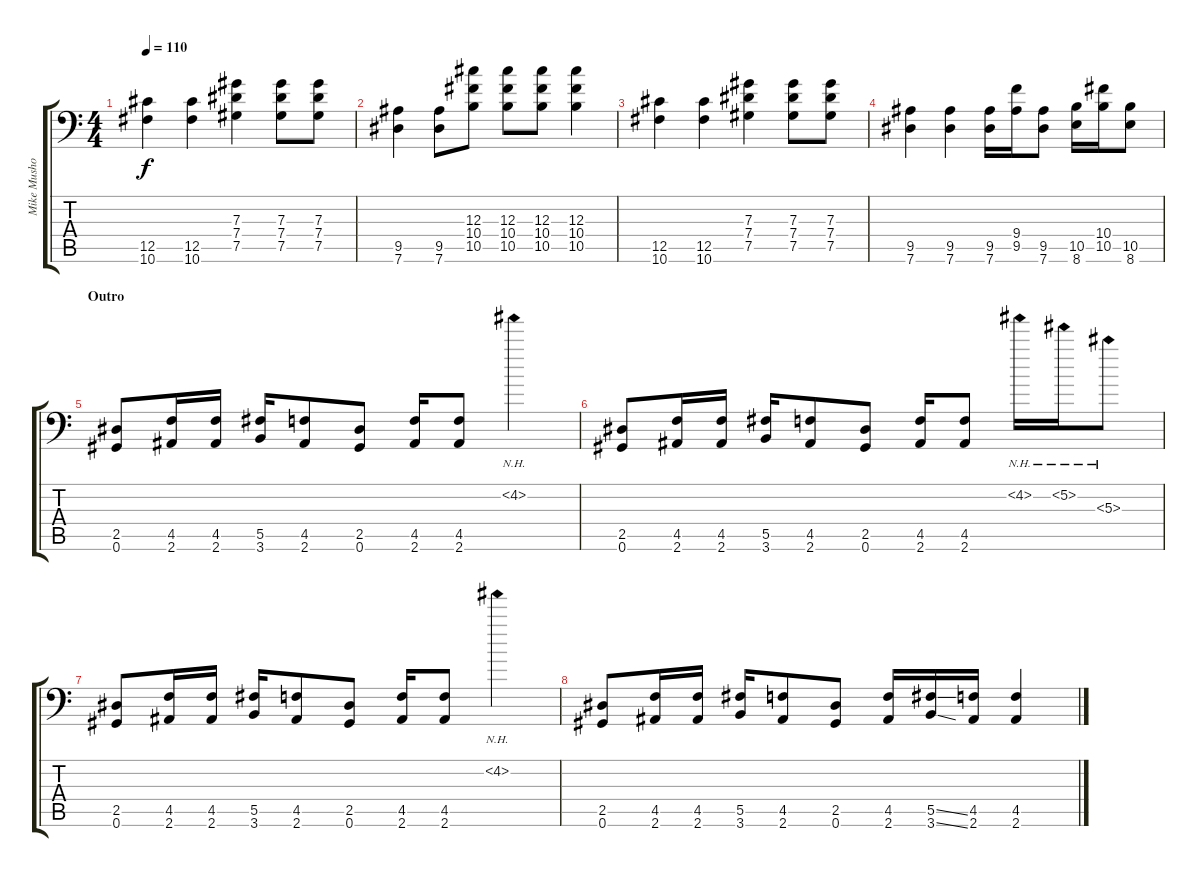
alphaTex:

\track ("Mike Mushok" "Mike Musho") {instrument electricguitarclean}
\staff {score tabs}
\tuning (Bb3 Gb3 Db3 Ab2 Db2 Ab1) {hide}
\ts (4 4)
\tempo 110
\clef f4
\ks c
(12.5 10.6).4{dy f} (12.5 10.6).4 (7.3 7.4 7.5).4 (7.3 7.4 7.5).8 (7.3 7.4 7.5).8 |
(9.5 7.6).4 (9.5 7.6).8 (12.3 10.4 10.5).8 (12.3 10.4 10.5).8 (12.3 10.4 10.5).8 (12.3 10.4 10.5).4 |
(12.5 10.6).4 (12.5 10.6).4 (7.3 7.4 7.5).4 (7.3 7.4 7.5).8 (7.3 7.4 7.5).8 |
(9.5 7.6).4 (9.5 7.6).4 (9.5 7.6).16 (9.4 9.5).16 (9.5 7.6).8 (10.5 8.6).16 (10.4 10.5).16 (10.5 8.6).8 |
\section ("" "Outro")
(2.5 0.6).8 (4.5 2.6).16 (4.5 2.6).16 (5.5 3.6).16 (4.5 2.6).8 (2.5 0.6).8 (4.5 2.6).16 (4.5 2.6).8 4.2{nh}.4 |
(2.5 0.6).8 (4.5 2.6).16 (4.5 2.6).16 (5.5 3.6).16 (4.5 2.6).8 (2.5 0.6).8 (4.5 2.6).16 (4.5 2.6).8 4.2{nh}.16 5.2{nh}.16 5.3{nh}.8 |
(2.5 0.6).8 (4.5 2.6).16 (4.5 2.6).16 (5.5 3.6).16 (4.5 2.6).8 (2.5 0.6).8 (4.5 2.6).16 (4.5 2.6).8 4.2{nh}.4 |
(2.5 0.6).8 (4.5 2.6).16 (4.5 2.6).16 (5.5 3.6).16 (4.5 2.6).8 (2.5 0.6).8 (4.5 2.6).16 (5.5{ss} 3.6{ss}).16 (4.5 2.6).16 (4.5 2.6).4
